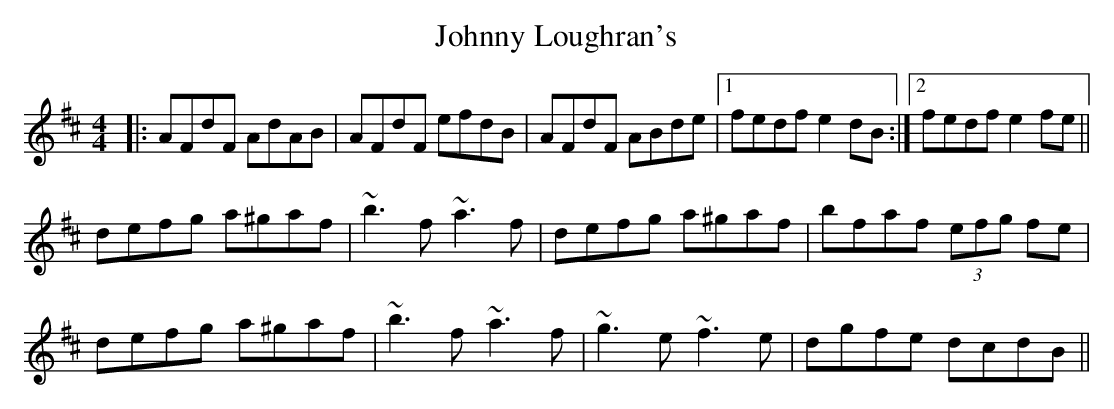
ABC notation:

X:1
T: Johnny Loughran's
M: 4/4
L: 1/8
K: Dmaj
|:AFdF AdAB|AFdF efdB|AFdF ABde|1 fedf e2dB:|2 fedf e2fe||
defg a^gaf|~b3f ~a3f|defg a^gaf|bfaf (3efg fe|
defg a^gaf|~b3f ~a3f|~g3e ~f3e|dgfe dcdB||
